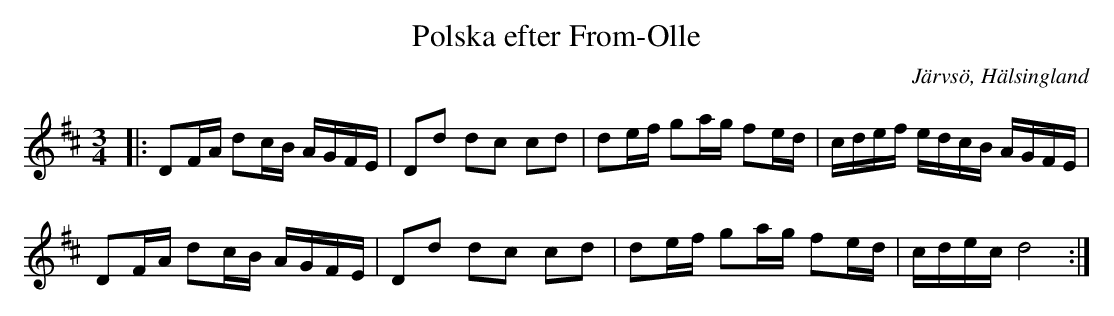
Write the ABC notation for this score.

X:1
T:Polska efter From-Olle
E:From-Olle
O:Järvsö, Hälsingland
M:3/4
L:1/8
K:D
|: DF/A/ dc/B/ A/G/F/E/ | Dd dc cd | de/f/ ga/g/ fe/d/ | c/d/e/f/ e/d/c/B/ A/G/F/E/ |
DF/A/ dc/B/ A/G/F/E/ | Dd dc cd | de/f/ ga/g/ fe/d/ | c/d/e/c/ d4 :|
